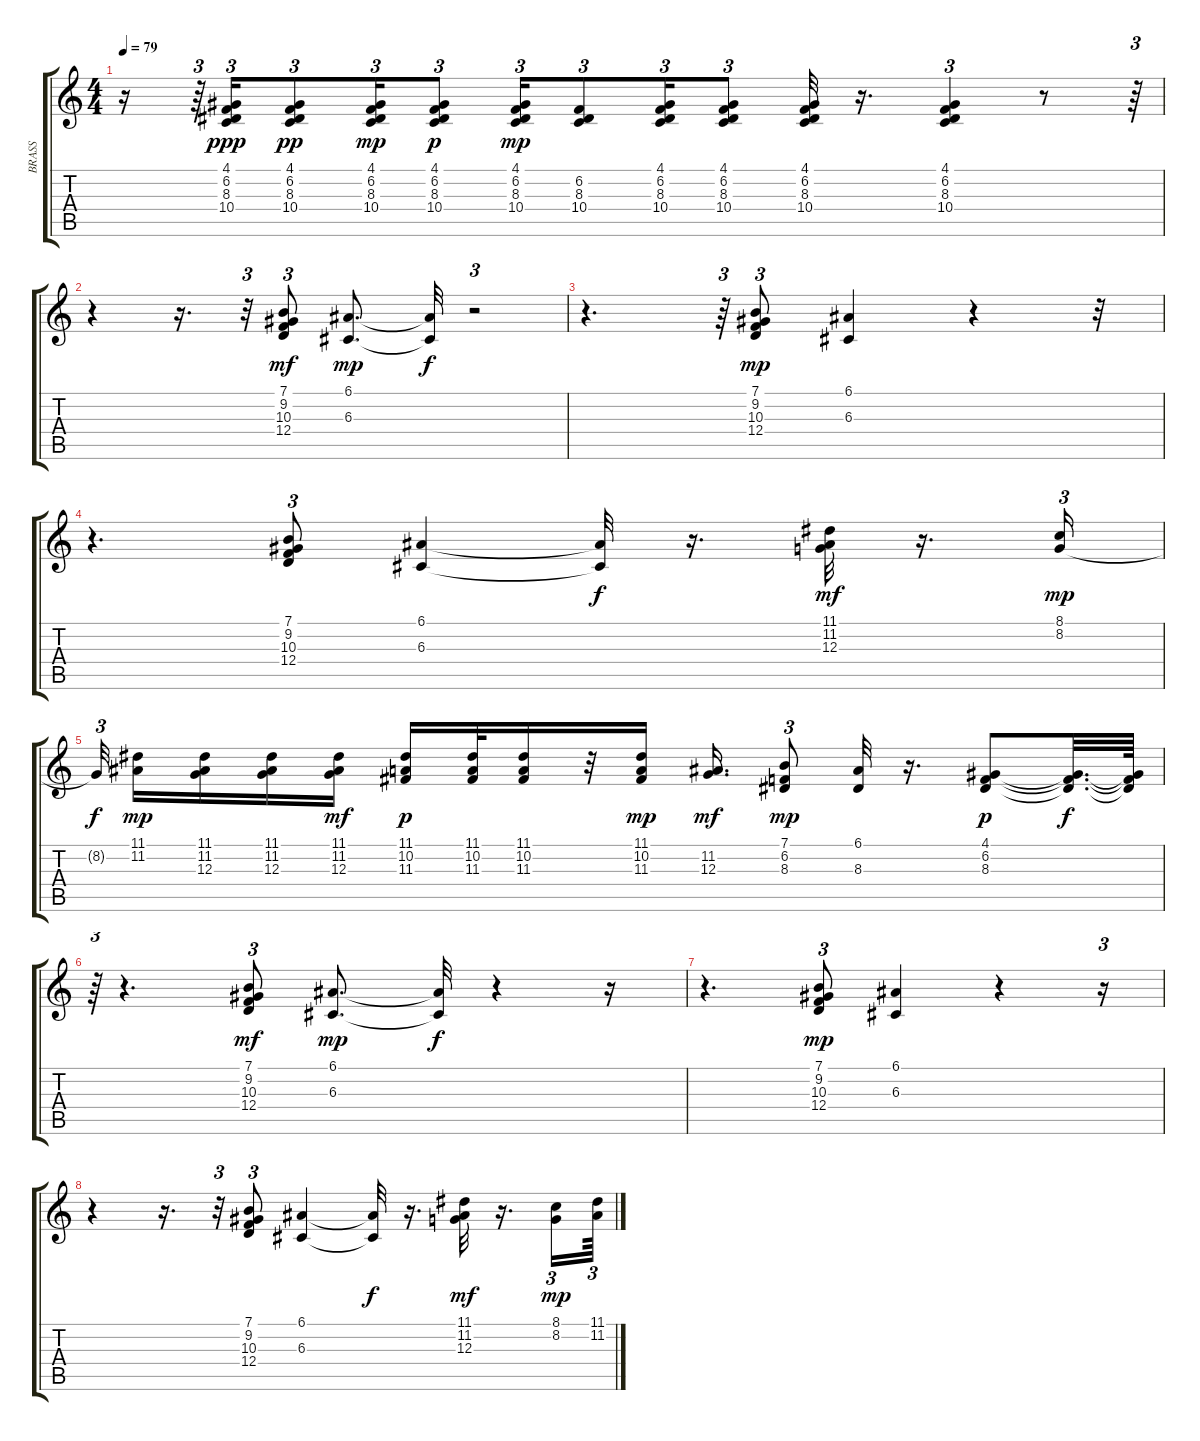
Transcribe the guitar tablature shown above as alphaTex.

\track ("BRASS" "BRASS") {instrument brasssection}
\staff {score tabs}
\tuning (E4 B3 G3 D3 A2 E2) {hide}
\ts (4 4)
\tempo 79
\clef g2
\ks c
r.16{dy mp} r.64{tu (3 2)} (4.1 6.2 8.3 10.4).16{tu (3 2) dy ppp} (4.1 6.2 8.3 10.4).8{tu (3 2) dy pp} (4.1 6.2 8.3 10.4).16{tu (3 2) dy mp} (4.1 6.2 8.3 10.4).8{tu (3 2) dy p} (4.1 6.2 8.3 10.4).16{tu (3 2) dy mp} (6.2 8.3 10.4).8{tu (3 2)} (4.1 6.2 8.3 10.4).16{tu (3 2)} (4.1 6.2 8.3 10.4).8{tu (3 2)} (4.1 6.2 8.3 10.4).32 r.16{d} (4.1 6.2 8.3 10.4).4{tu (3 2)} r.8 r.64{tu (3 2)} |
r.4 r.16{d} r.32{tu (3 2)} (7.1 9.2 10.3 12.4).8{tu (3 2) dy mf} (6.1 6.3).8{d dy mp} (6.1{t} 6.3{t}).32{dy f} r.2{tu (3 2)} |
r.4{d} r.64{tu (3 2)} (7.1 9.2 10.3 12.4).8{tu (3 2) dy mp} (6.1 6.3).4 r.4 r.32 |
r.4{d} (7.1 9.2 10.3 12.4).8{tu (3 2)} (6.1 6.3).4 (6.1{t} 6.3{t}).32{dy f} r.16{d} (11.1 11.2 12.3).32{dy mf} r.16{d} (8.1 8.2).16{tu (3 2) dy mp} |
8.2{t}.32{tu (3 2) dy f} (11.1 11.2).16{dy mp} (11.1 11.2 12.3).16 (11.1 11.2 12.3).16 (11.1 11.2 12.3).16{dy mf} (11.1 10.2 11.3).16{dy p} (11.1 10.2 11.3).32 (11.1 10.2 11.3).16 r.32 (11.1 10.2 11.3).16{dy mp} (11.2 12.3).16{d dy mf} (7.1 6.2 8.3).8{tu (3 2) dy mp} (6.1 8.3).32 r.16{d} (4.1 6.2 8.3).8{dy p} (4.1{t} 6.2{t} 8.3{t}).32{d dy f} (4.1{t} 6.2{t} 8.3{t}).64 |
r.64{tu (3 2)} r.4{d} (7.1 9.2 10.3 12.4).8{tu (3 2) dy mf} (6.1 6.3).8{d dy mp} (6.1{t} 6.3{t}).32{dy f} r.4 r.16 |
r.4{d} (7.1 9.2 10.3 12.4).8{tu (3 2) dy mp} (6.1 6.3).4 r.4 r.16{tu (3 2)} |
r.4 r.16{d} r.32{tu (3 2)} (7.1 9.2 10.3 12.4).8{tu (3 2)} (6.1 6.3).4 (6.1{t} 6.3{t}).32{dy f} r.16{d} (11.1 11.2 12.3).32{dy mf} r.16{d} (8.1 8.2).16{tu (3 2) dy mp} (11.1 11.2).64{tu (3 2)}
